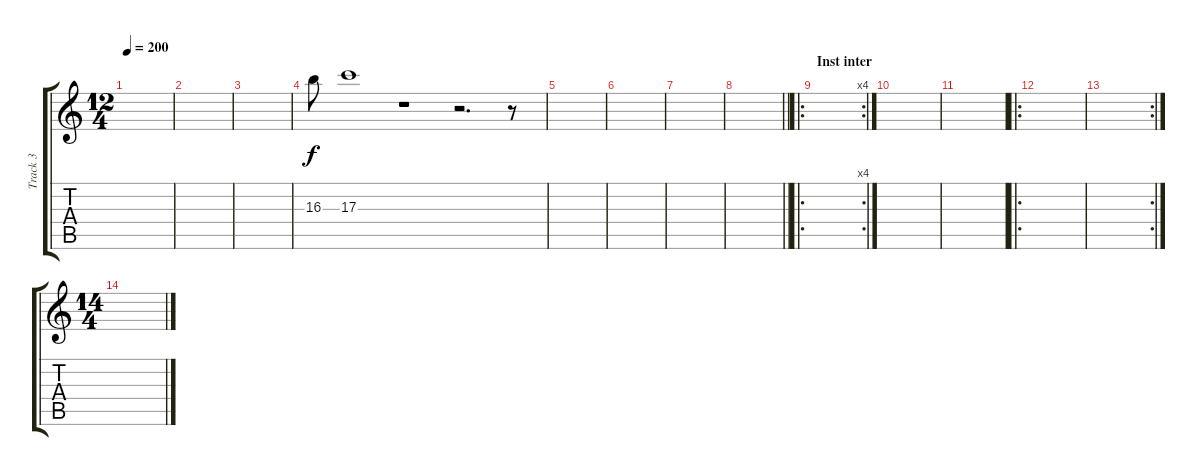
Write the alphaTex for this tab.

\track ("Track 3" "Track 3") {instrument distortionguitar}
\staff {score tabs}
\tuning (E4 B3 G3 D3 A2 E2) {hide}
\ts (12 4)
\tempo 200
\clef g2
\ks c
|
|
|
16.3.8 17.3.1 r.1 r.2{d} r.8 |
|
|
|
\barLineRight lightlight
|
\ro
\rc 4
\section ("" "Inst inter")
|
|
|
\ro
|
\rc 2
|
\ts (14 4)
